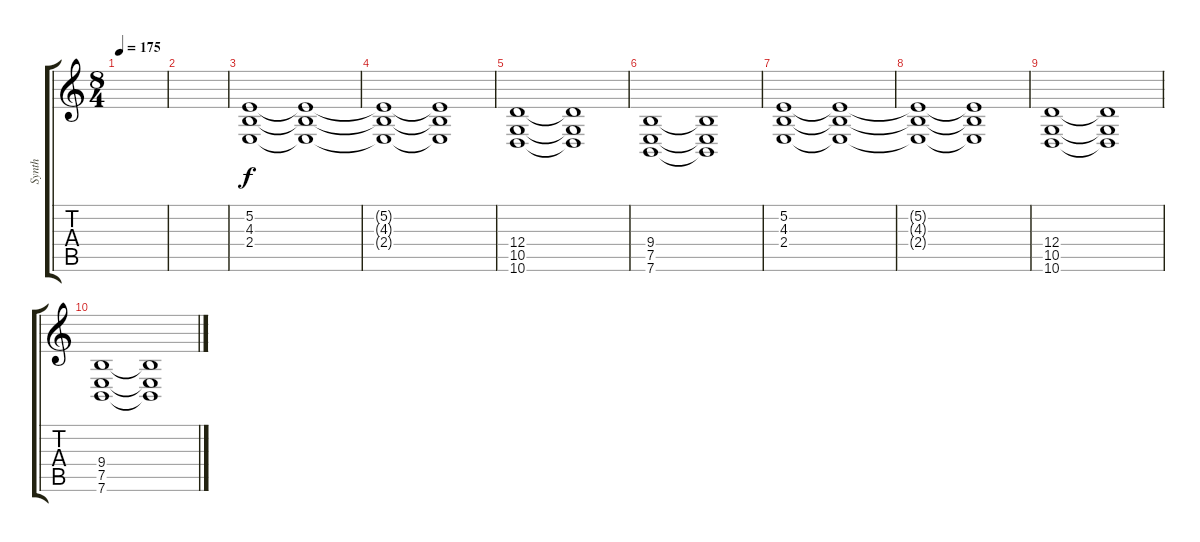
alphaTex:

\track ("Synth" "Synth") {instrument synthstrings1}
\staff {score tabs}
\tuning (E4 B3 G3 D3 A2 E2) {hide}
\ts (8 4)
\tempo 175
\clef g2
\ks c
|
|
(5.2 4.3 2.4).1 (5.2{t} 4.3{t} 2.4{t}).1 |
(5.2{t} 4.3{t} 2.4{t}).1 (5.2{t} 4.3{t} 2.4{t}).1 |
(12.4 10.5 10.6).1 (12.4{t} 10.5{t} 10.6{t}).1 |
(9.4 7.5 7.6).1 (9.4{t} 7.5{t} 7.6{t}).1 |
(5.2 4.3 2.4).1 (5.2{t} 4.3{t} 2.4{t}).1 |
(5.2{t} 4.3{t} 2.4{t}).1 (5.2{t} 4.3{t} 2.4{t}).1 |
(12.4 10.5 10.6).1 (12.4{t} 10.5{t} 10.6{t}).1 |
(9.4 7.5 7.6).1 (9.4{t} 7.5{t} 7.6{t}).1
